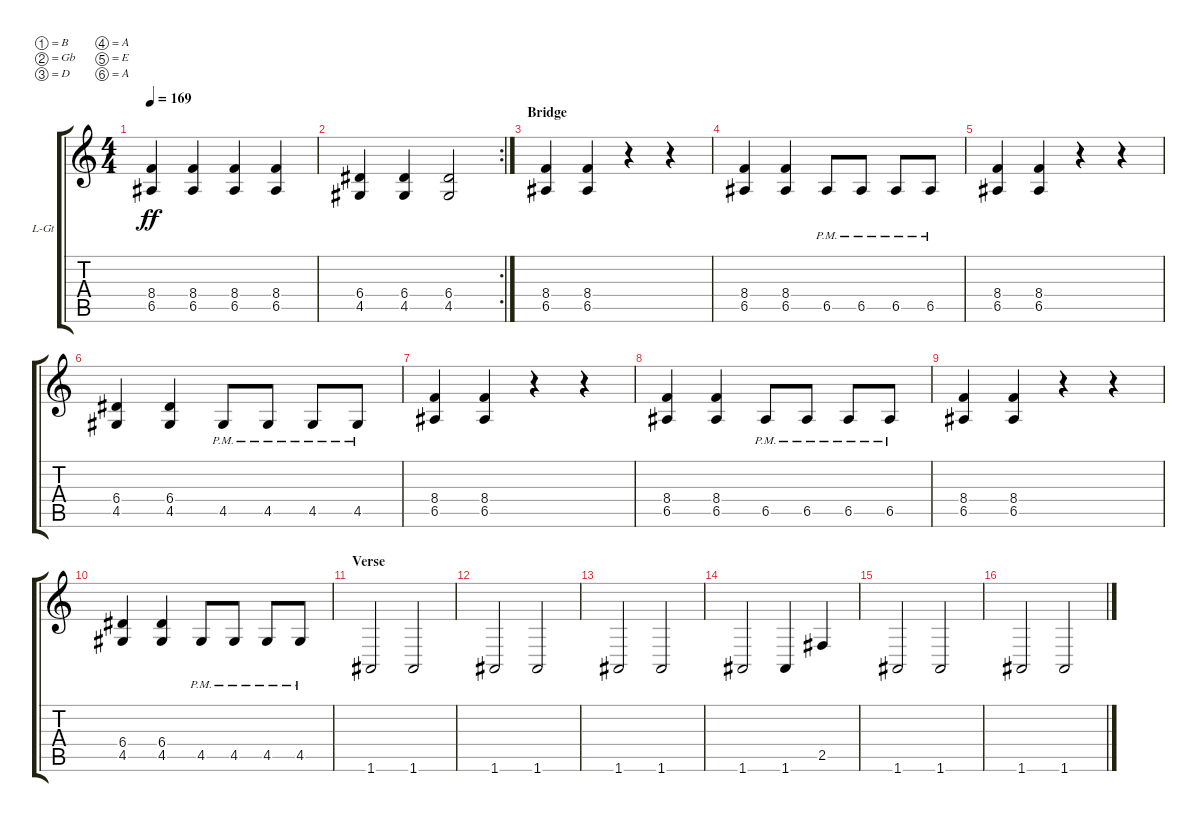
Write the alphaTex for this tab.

\bracketExtendMode groupsimilarinstruments
\firstSystemTrackNameOrientation horizontal
\otherSystemsTrackNameOrientation horizontal
\track ("Left Guitar" "L-Gt") {instrument distortionguitar}
\staff {score tabs}
\tuning (B3 Gb3 D3 A2 E2 A1)
\ts (4 4)
\tempo 169
\clef g2
\ks c
(6.5 8.4).4{dy ff} (6.5 8.4).4 (6.5 8.4).4 (6.5 8.4).4 |
\rc 2
(4.5 6.4).4 (4.5 6.4).4 (4.5 6.4).2 |
\section ("" "Bridge")
(6.5 8.4).4 (6.5 8.4).4 r.4 r.4 |
(6.5 8.4).4 (6.5 8.4).4 6.5{pm}.8 6.5{pm}.8 6.5{pm}.8 6.5{pm}.8 |
(6.5 8.4).4 (6.5 8.4).4 r.4 r.4 |
(4.5 6.4).4 (4.5 6.4).4 4.5{pm}.8 4.5{pm}.8 4.5{pm}.8 4.5{pm}.8 |
(6.5 8.4).4 (6.5 8.4).4 r.4 r.4 |
(6.5 8.4).4 (6.5 8.4).4 6.5{pm}.8 6.5{pm}.8 6.5{pm}.8 6.5{pm}.8 |
(6.5 8.4).4 (6.5 8.4).4 r.4 r.4 |
(4.5 6.4).4 (4.5 6.4).4 4.5{pm}.8 4.5{pm}.8 4.5{pm}.8 4.5{pm}.8 |
\section ("" "Verse")
1.6.2 1.6.2 |
1.6.2 1.6.2 |
1.6.2 1.6.2 |
1.6.2 1.6.4 2.5.4 |
1.6.2 1.6.2 |
1.6.2 1.6.2
